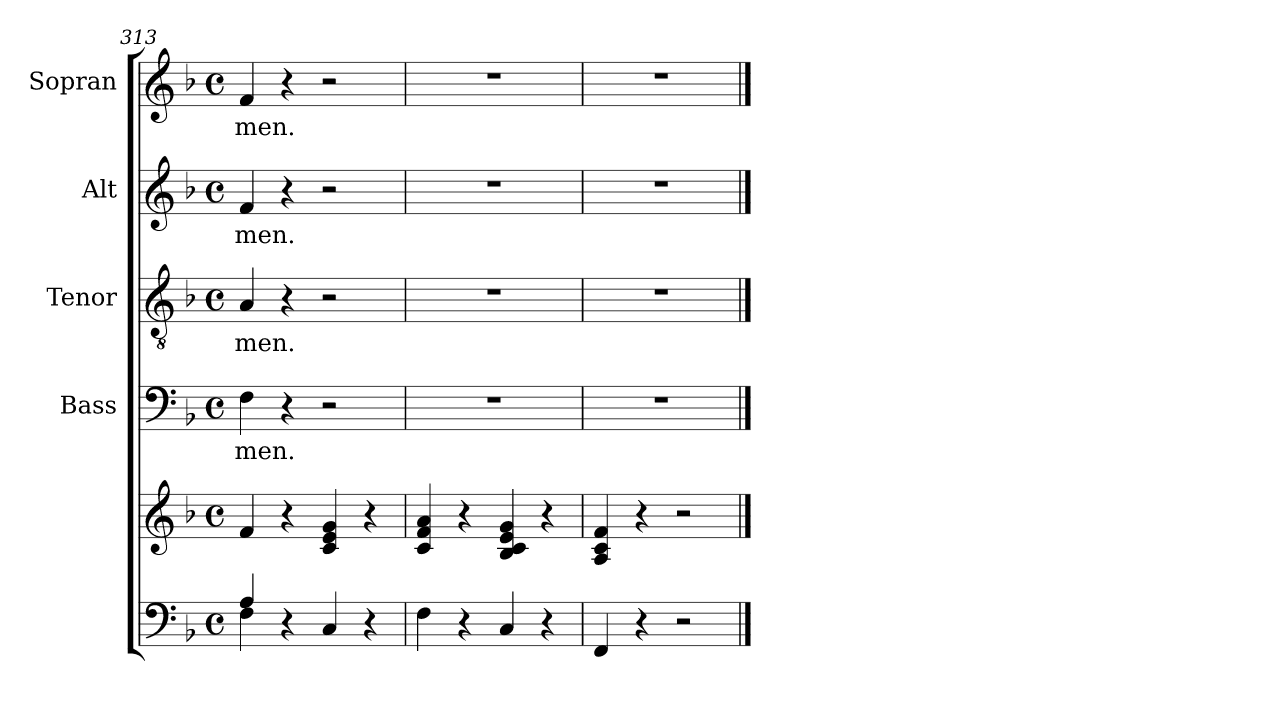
**kern	**kern	**kern	**text	**kern	**text	**kern	**text	**kern	**text
*part5	*part5	*part4	*part4	*part3	*part3	*part2	*part2	*part1	*part1
*staff6	*staff5	*staff4	*staff4	*staff3	*staff3	*staff2	*staff2	*staff1	*staff1
*	*	*I"Bass	*	*I"Tenor	*	*I"Alt	*	*I"Sopran	*
*	*	*I'B.	*	*I'T.	*	*I'A.	*	*I'S.	*
*clefF4	*clefG2	*clefF4	*	*clefGv2	*	*clefG2	*	*clefG2	*
*k[b-]	*k[b-]	*k[b-]	*	*k[b-]	*	*k[b-]	*	*k[b-]	*
*F:	*F:	*F:	*	*F:	*	*F:	*	*F:	*
*M4/4	*M4/4	*M4/4	*	*M4/4	*	*M4/4	*	*M4/4	*
*met(c)	*met(c)	*met(c)	*	*met(c)	*	*met(c)	*	*met(c)	*
=313	=313	=313	=313	=313	=313	=313	=313	=313	=313
*^	*	*	*	*	*	*	*	*	*
!	!	!	!	!LO:LY:b	!	!LO:LY:b	!	!LO:LY:b	!	!LO:LY:b
4A/	4F\	4f/	4F\	-men.	4A/	-men.	4f/	-men.	4f/	-men.
4r	4ryy	4r	4r	.	4r	.	4r	.	4r	.
4C/	2ryy	4c/ 4e/ 4g/	2r	.	2r	.	2r	.	2r	.
4r	.	4r	.	.	.	.	.	.	.	.
*v	*v	*	*	*	*	*	*	*	*	*
=314	=314	=314	=314	=314	=314	=314	=314	=314	=314
4F\	4c/ 4f/ 4a/	1r	.	1r	.	1r	.	1r	.
4r	4r	.	.	.	.	.	.	.	.
4C/	4B-/ 4c/ 4e/ 4g/	.	.	.	.	.	.	.	.
4r	4r	.	.	.	.	.	.	.	.
=315	=315	=315	=315	=315	=315	=315	=315	=315	=315
4FF/	4A/ 4c/ 4f/	1r	.	1r	.	1r	.	1r	.
4r	4r	.	.	.	.	.	.	.	.
2r	2r	.	.	.	.	.	.	.	.
==	==	==	==	==	==	==	==	==	==
*-	*-	*-	*-	*-	*-	*-	*-	*-	*-
